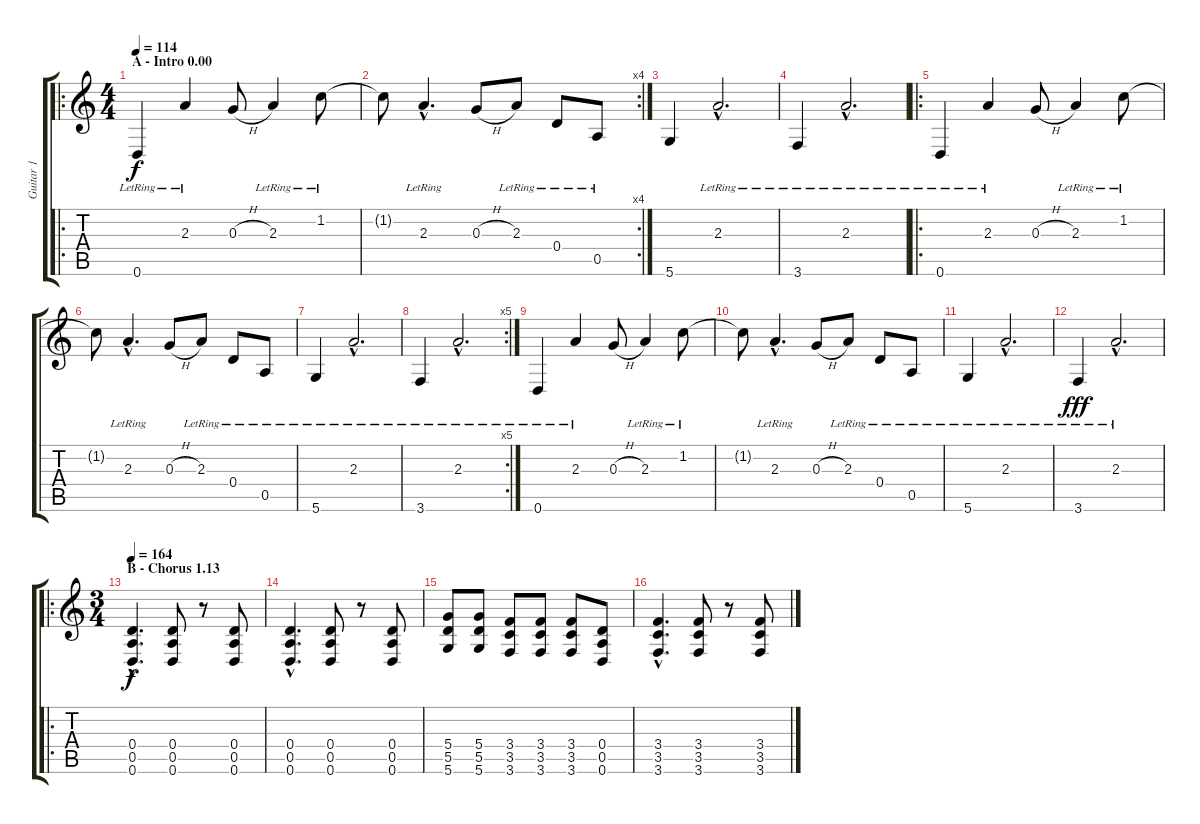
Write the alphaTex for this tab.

\track ("Guitar 1" "Guitar 1") {instrument distortionguitar}
\staff {score tabs}
\tuning (E4 B3 G3 D3 A2 D2) {hide}
\ro
\ts (4 4)
\section ("" "A - Intro 0.00")
\tempo 114
\clef g2
\ks c
0.6{lr}.4{dy f instrument electricguitarclean} 2.3{lr}.4 0.3{h}.8 2.3{lr}.4 1.2{lr}.8 |
\rc 4
1.2{t}.8 2.3{hac lr}.4{d} 0.3{h}.8 2.3{lr}.8 0.4{lr}.8 0.5{lr}.8 |
5.6.4 2.3{hac lr}.2{d} |
3.6{lr}.4 2.3{hac lr}.2{d} |
\ro
0.6{lr}.4 2.3{lr}.4 0.3{h}.8 2.3{lr}.4 1.2{lr}.8 |
1.2{t}.8 2.3{hac lr}.4{d} 0.3{h}.8 2.3{lr}.8 0.4{lr}.8 0.5{lr}.8 |
5.6{lr}.4 2.3{hac lr}.2{d} |
\rc 5
3.6{lr}.4 2.3{hac lr}.2{d} |
0.6{lr}.4 2.3{lr}.4 0.3{h}.8 2.3{lr}.4 1.2{lr}.8 |
1.2{t}.8 2.3{hac lr}.4{d} 0.3{h}.8 2.3{lr}.8 0.4{lr}.8 0.5{lr}.8 |
5.6{lr}.4 2.3{hac lr}.2{d} |
3.6{lr}.4{dy fff} 2.3{hac lr}.2{d} |
\ro
\ts (3 4)
\section ("" "B - Chorus 1.13")
\tempo 164
(0.4{hac} 0.5{hac} 0.6{hac}).4{d dy f instrument distortionguitar} (0.4 0.5 0.6).8 r.8 (0.4 0.5 0.6).8 |
(0.4{hac} 0.5{hac} 0.6{hac}).4{d} (0.4 0.5 0.6).8 r.8 (0.4 0.5 0.6).8 |
(5.4 5.5 5.6).8 (5.4 5.5 5.6).8 (3.4 3.5 3.6).8 (3.4 3.5 3.6).8 (3.4 3.5 3.6).8 (0.4 0.5 0.6).8 |
(3.4{hac} 3.5{hac} 3.6{hac}).4{d} (3.4 3.5 3.6).8 r.8 (3.4 3.5 3.6).8
